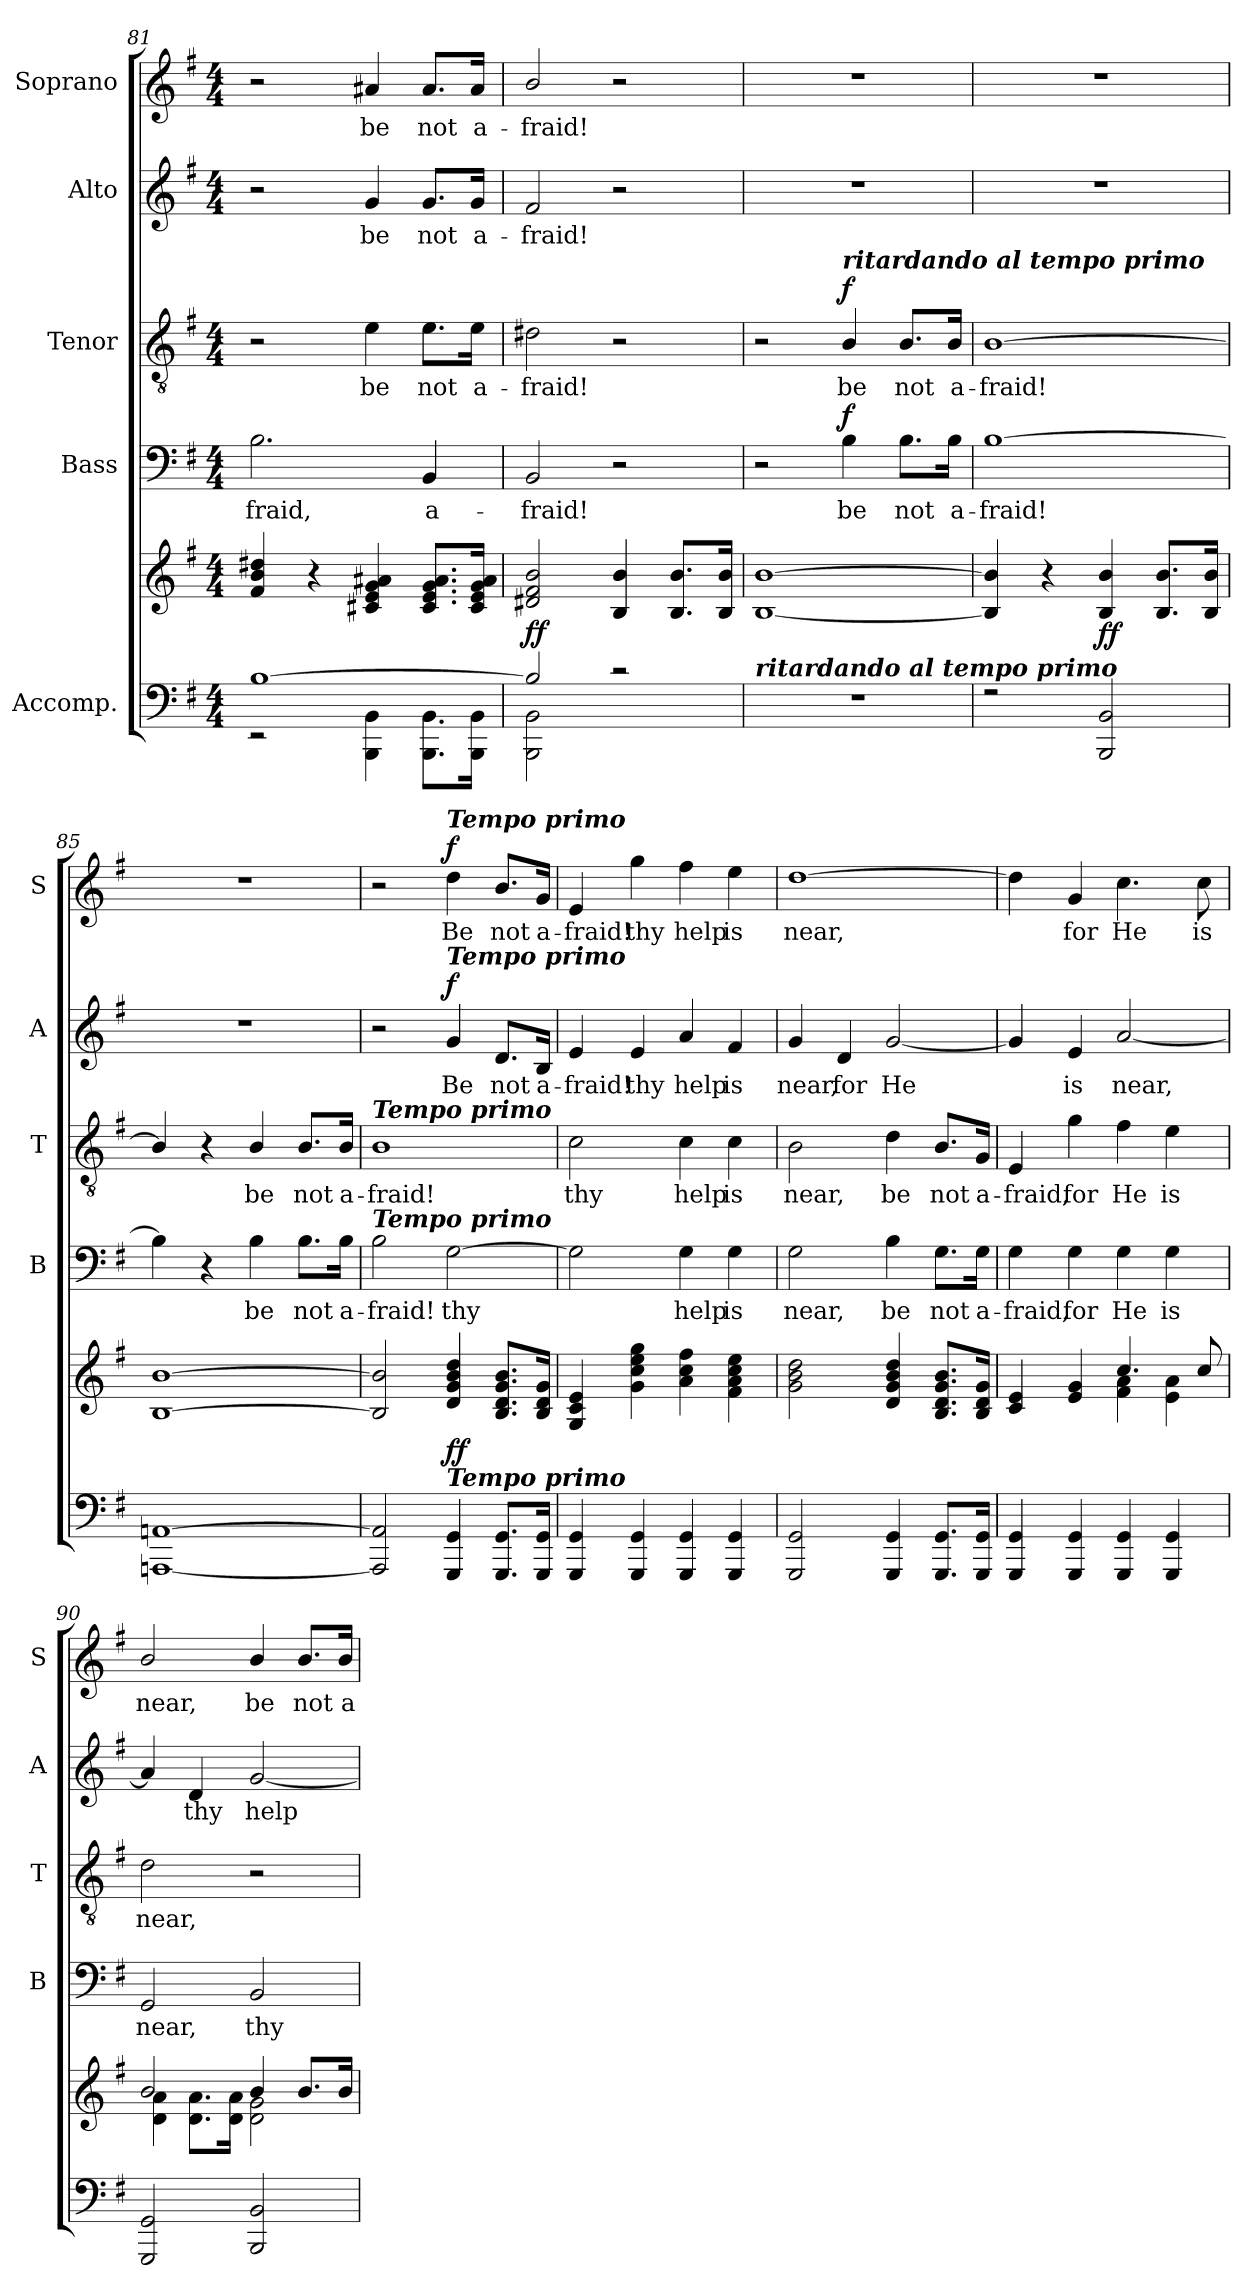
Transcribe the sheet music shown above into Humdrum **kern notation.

**kern	**kern	**dynam	**kern	**text	**dynam	**kern	**text	**dynam	**kern	**text	**dynam	**kern	**text	**dynam
*part5	*part5	*part5	*part4	*part4	*part4	*part3	*part3	*part3	*part2	*part2	*part2	*part1	*part1	*part1
*staff6	*staff5	*staff5/6	*staff4	*staff4	*staff4	*staff3	*staff3	*staff3	*staff2	*staff2	*staff2	*staff1	*staff1	*staff1
*I"Accomp.	*	*	*I"Bass	*	*	*I"Tenor	*	*	*I"Alto	*	*	*I"Soprano	*	*
*	*	*	*I'B	*	*	*I'T	*	*	*I'A	*	*	*I'S	*	*
*clefF4	*clefG2	*	*clefF4	*	*	*clefGv2	*	*	*clefG2	*	*	*clefG2	*	*
*k[f#]	*k[f#]	*	*k[f#]	*	*	*k[f#]	*	*	*k[f#]	*	*	*k[f#]	*	*
*G:	*G:	*	*G:	*	*	*G:	*	*	*G:	*	*	*G:	*	*
*M4/4	*M4/4	*	*M4/4	*	*	*M4/4	*	*	*M4/4	*	*	*M4/4	*	*
=81	=81	=81	=81	=81	=81	=81	=81	=81	=81	=81	=81	=81	=81	=81
*^	*	*	*	*	*	*	*	*	*	*	*	*	*	*
!	!	!	!	!	!LO:LY:b	!	!	!	!	!	!	!	!	!	!
[<1B	2rEE	4f#/ 4b/ 4dd#X/	.	2.B\	-fraid,	.	2r	.	.	2r	.	.	2r	.	.
.	.	4r	.	.	.	.	.	.	.	.	.	.	.	.	.
!	!	!	!	!	!	!	!	!LO:LY:b	!	!	!LO:LY:b	!	!	!LO:LY:b	!
.	4BBB\ 4BB\	4c#X/ 4e/ 4g/ 4a#X/	.	.	.	.	4e\	be	.	4g/	be	.	4a#X/	be	.
!	!	!	!	!	!LO:LY:b	!	!	!LO:LY:b	!	!	!LO:LY:b	!	!	!LO:LY:b	!
.	8.BBB\ 8.BB\L	8.c#/ 8.e/ 8.g/ 8.a#/L	.	4BB/	a-	.	8.e\L	not	.	8.g/L	not	.	8.a#/L	not	.
!	!	!	!	!	!	!	!	!LO:LY:b	!	!	!LO:LY:b	!	!	!LO:LY:b	!
.	16BBB\ 16BB\Jk	16c#/ 16e/ 16g/ 16a#/Jk	.	.	.	.	16e\Jk	a-	.	16g/Jk	a-	.	16a#/Jk	a-	.
=82	=82	=82	=82	=82	=82	=82	=82	=82	=82	=82	=82	=82	=82	=82	=82
!	!	!	!LO:DY:b	!	!LO:LY:b	!	!	!LO:LY:b	!	!	!LO:LY:b	!	!	!LO:LY:b	!
2B/]	2BBB\ 2BB\	2d#X/ 2f#/ 2b/	ff	2BB/	-fraid!	.	2d#X\	-fraid!	.	2f#/	-fraid!	.	2b/	-fraid!	.
2rc	2ryy	4B/ 4b/	.	2r	.	.	2r	.	.	2r	.	.	2r	.	.
.	.	8.B/ 8.b/L	.	.	.	.	.	.	.	.	.	.	.	.	.
.	.	16B/ 16b/Jk	.	.	.	.	.	.	.	.	.	.	.	.	.
*v	*v	*	*	*	*	*	*	*	*	*	*	*	*	*	*
=83	=83	=83	=83	=83	=83	=83	=83	=83	=83	=83	=83	=83	=83	=83
!LO:TX:a:Bi:t=ritardando al tempo primo	!	!	!	!	!	!	!	!	!	!	!	!	!	!
1r	[1B [1b	.	2r	.	.	2r	.	.	1r	.	.	1r	.	.
!	!	!	!	!	!	!LO:TX:a:Bi:t=ritardando al tempo primo	!	!	!	!	!	!	!	!
!	!	!	!	!LO:LY:b	!LO:DY:b	!	!LO:LY:b	!LO:DY:b	!	!	!	!	!	!
.	.	.	4B\	be	f	4B/	be	f	.	.	.	.	.	.
!	!	!	!	!LO:LY:b	!	!	!LO:LY:b	!	!	!	!	!	!	!
.	.	.	8.B\L	not	.	8.B/L	not	.	.	.	.	.	.	.
!	!	!	!	!LO:LY:b	!	!	!LO:LY:b	!	!	!	!	!	!	!
.	.	.	16B\Jk	a-	.	16B/Jk	a-	.	.	.	.	.	.	.
=84	=84	=84	=84	=84	=84	=84	=84	=84	=84	=84	=84	=84	=84	=84
*^	*	*	*	*	*	*	*	*	*	*	*	*	*	*
!	!	!	!	!	!LO:LY:b	!	!	!LO:LY:b	!	!	!	!	!	!	!
2r	1ryy	4B/] 4b/]	.	[1B	-fraid!	.	[1B	-fraid!	.	1r	.	.	1r	.	.
.	.	4r	.	.	.	.	.	.	.	.	.	.	.	.	.
!	!	!	!LO:DY:b	!	!	!	!	!	!	!	!	!	!	!	!
2BBB/ 2BB/	.	4B/ 4b/	ff	.	.	.	.	.	.	.	.	.	.	.	.
.	.	8.B/ 8.b/L	.	.	.	.	.	.	.	.	.	.	.	.	.
.	.	16B/ 16b/Jk	.	.	.	.	.	.	.	.	.	.	.	.	.
*v	*v	*	*	*	*	*	*	*	*	*	*	*	*	*	*
!!LO:PB:g=z
=85	=85	=85	=85	=85	=85	=85	=85	=85	=85	=85	=85	=85	=85	=85
*	*^	*	*	*	*	*	*	*	*	*	*	*	*	*
[1AAAni [1AAni	[1B [1b	1ryy	.	4B\]	.	.	4B/]	.	.	1r	.	.	1r	.	.
.	.	.	.	4r	.	.	4r	.	.	.	.	.	.	.	.
!	!	!	!	!	!LO:LY:b	!	!	!LO:LY:b	!	!	!	!	!	!	!
.	.	.	.	4B\	be	.	4B/	be	.	.	.	.	.	.	.
!	!	!	!	!	!LO:LY:b	!	!	!LO:LY:b	!	!	!	!	!	!	!
.	.	.	.	8.B\L	not	.	8.B/L	not	.	.	.	.	.	.	.
!	!	!	!	!	!LO:LY:b	!	!	!LO:LY:b	!	!	!	!	!	!	!
.	.	.	.	16B\Jk	a-	.	16B/Jk	a-	.	.	.	.	.	.	.
=86	=86	=86	=86	=86	=86	=86	=86	=86	=86	=86	=86	=86	=86	=86	=86
!	!	!	!	!	!	!	!LO:TX:a:Bi:t=Tempo primo	!	!	!	!	!	!	!	!
!	!	!	!	!LO:TX:a:Bi:t=Tempo primo	!	!	!	!	!	!	!	!	!	!	!
!	!	!	!	!	!LO:LY:b	!	!	!LO:LY:b	!	!	!	!	!	!	!
2AAA/] 2AA/]	2B/] 2b/]	1ryy	.	2B\	-fraid!	.	1B	-fraid!	.	2r	.	.	2r	.	.
!	!	!	!	!	!	!	!	!	!	!	!	!	!LO:TX:a:Bi:t=Tempo primo	!	!
!	!	!	!	!	!	!	!	!	!	!LO:TX:a:Bi:t=Tempo primo	!	!	!	!	!
!	!LO:TX:b:Bi:t=Tempo primo	!	!	!	!	!	!	!	!	!	!	!	!	!	!
!	!	!	!LO:DY:b	!	!LO:LY:b	!	!	!	!	!	!LO:LY:b	!LO:DY:b	!	!LO:LY:b	!LO:DY:b
4GGG/ 4GG/	4d/ 4g/ 4b/ 4dd/	.	ff	[2G\	thy	.	.	.	.	4g/	Be	f	4dd\	Be	f
!	!	!	!	!	!	!	!	!	!	!	!LO:LY:b	!	!	!LO:LY:b	!
8.GGG/ 8.GG/L	8.B/ 8.d/ 8.g/ 8.b/L	.	.	.	.	.	.	.	.	8.d/L	not	.	8.b/L	not	.
!	!	!	!	!	!	!	!	!	!	!	!LO:LY:b	!	!	!LO:LY:b	!
16GGG/ 16GG/Jk	16B/ 16d/ 16g/Jk	.	.	.	.	.	.	.	.	16B/Jk	a-	.	16g/Jk	a-	.
=87	=87	=87	=87	=87	=87	=87	=87	=87	=87	=87	=87	=87	=87	=87	=87
!	!	!	!	!	!	!	!	!LO:LY:b	!	!	!LO:LY:b	!	!	!LO:LY:b	!
4GGG/ 4GG/	4G/ 4c/ 4e/	1ryy	.	2G\]	.	.	2c\	thy	.	4e/	-fraid!	.	4e/	-fraid!	.
!	!	!	!	!	!	!	!	!	!	!	!LO:LY:b	!	!	!LO:LY:b	!
4GGG/ 4GG/	4g\ 4cc\ 4ee\ 4gg\	.	.	.	.	.	.	.	.	4e/	thy	.	4gg\	thy	.
!	!	!	!	!	!LO:LY:b	!	!	!LO:LY:b	!	!	!LO:LY:b	!	!	!LO:LY:b	!
4GGG/ 4GG/	4a\ 4cc\ 4ff#\	.	.	4G\	help	.	4c\	help	.	4a/	help	.	4ff#\	help	.
!	!	!	!	!	!LO:LY:b	!	!	!LO:LY:b	!	!	!LO:LY:b	!	!	!LO:LY:b	!
4GGG/ 4GG/	4f#\ 4a\ 4cc\ 4ee\	.	.	4G\	is	.	4c\	is	.	4f#/	is	.	4ee\	is	.
=88	=88	=88	=88	=88	=88	=88	=88	=88	=88	=88	=88	=88	=88	=88	=88
!	!	!	!	!	!LO:LY:b	!	!	!LO:LY:b	!	!	!LO:LY:b	!	!	!LO:LY:b	!
2GGG/ 2GG/	2g\ 2b\ 2dd\	1ryy	.	2G\	near,	.	2B\	near,	.	4g/	near,	.	[1dd	near,	.
!	!	!	!	!	!	!	!	!	!	!	!LO:LY:b	!	!	!	!
.	.	.	.	.	.	.	.	.	.	4d/	for	.	.	.	.
!	!	!	!	!	!LO:LY:b	!	!	!LO:LY:b	!	!	!LO:LY:b	!	!	!	!
4GGG/ 4GG/	4d/ 4g/ 4b/ 4dd/	.	.	4B\	be	.	4d\	be	.	[2g/	He	.	.	.	.
!	!	!	!	!	!LO:LY:b	!	!	!LO:LY:b	!	!	!	!	!	!	!
8.GGG/ 8.GG/L	8.B/ 8.d/ 8.g/ 8.b/L	.	.	8.G\L	not	.	8.B/L	not	.	.	.	.	.	.	.
!	!	!	!	!	!LO:LY:b	!	!	!LO:LY:b	!	!	!	!	!	!	!
16GGG/ 16GG/Jk	16B/ 16d/ 16g/Jk	.	.	16G\Jk	a-	.	16G/Jk	a-	.	.	.	.	.	.	.
=89	=89	=89	=89	=89	=89	=89	=89	=89	=89	=89	=89	=89	=89	=89	=89
!	!	!	!	!	!LO:LY:b	!	!	!LO:LY:b	!	!	!	!	!	!	!
4GGG/ 4GG/	4c/ 4e/	2ryy	.	4G\	-fraid,	.	4E/	-fraid,	.	4g/]	.	.	4dd\]	.	.
!	!	!	!	!	!LO:LY:b	!	!	!LO:LY:b	!	!	!LO:LY:b	!	!	!LO:LY:b	!
4GGG/ 4GG/	4e/ 4g/	.	.	4G\	for	.	4g\	for	.	4e/	is	.	4g/	for	.
!	!	!	!	!	!LO:LY:b	!	!	!LO:LY:b	!	!	!LO:LY:b	!	!	!LO:LY:b	!
4GGG/ 4GG/	4.cc/	4f#\ 4a\	.	4G\	He	.	4f#\	He	.	[2a/	near,	.	4.cc\	He	.
!	!	!	!	!	!LO:LY:b	!	!	!LO:LY:b	!	!	!	!	!	!	!
4GGG/ 4GG/	.	4e\ 4a\	.	4G\	is	.	4e\	is	.	.	.	.	.	.	.
!	!	!	!	!	!	!	!	!	!	!	!	!	!	!LO:LY:b	!
.	8cc/	.	.	.	.	.	.	.	.	.	.	.	8cc\	is	.
=90	=90	=90	=90	=90	=90	=90	=90	=90	=90	=90	=90	=90	=90	=90	=90
!	!	!	!	!	!LO:LY:b	!	!	!LO:LY:b	!	!	!	!	!	!LO:LY:b	!
2GGG/ 2GG/	2b/	4d\ 4a\	.	2GG/	near,	.	2d\	near,	.	4a/]	.	.	2b/	near,	.
!	!	!	!	!	!	!	!	!	!	!	!LO:LY:b	!	!	!	!
.	.	8.d\ 8.a\L	.	.	.	.	.	.	.	4d/	thy	.	.	.	.
.	.	16d\ 16a\Jk	.	.	.	.	.	.	.	.	.	.	.	.	.
!	!	!	!	!	!LO:LY:b	!	!	!	!	!	!LO:LY:b	!	!	!LO:LY:b	!
2BBB/ 2BB/	4b/	2d\ 2g\	.	2BB/	thy	.	2r	.	.	[2g/	help	.	4b/	be	.
!	!	!	!	!	!	!	!	!	!	!	!	!	!	!LO:LY:b	!
.	8.b/L	.	.	.	.	.	.	.	.	.	.	.	8.b/L	not	.
!	!	!	!	!	!	!	!	!	!	!	!	!	!	!LO:LY:b	!
.	16b/Jk	.	.	.	.	.	.	.	.	.	.	.	16b/Jk	a-	.
*	*v	*v	*	*	*	*	*	*	*	*	*	*	*	*	*
=	=	=	=	=	=	=	=	=	=	=	=	=	=	=
*-	*-	*-	*-	*-	*-	*-	*-	*-	*-	*-	*-	*-	*-	*-
